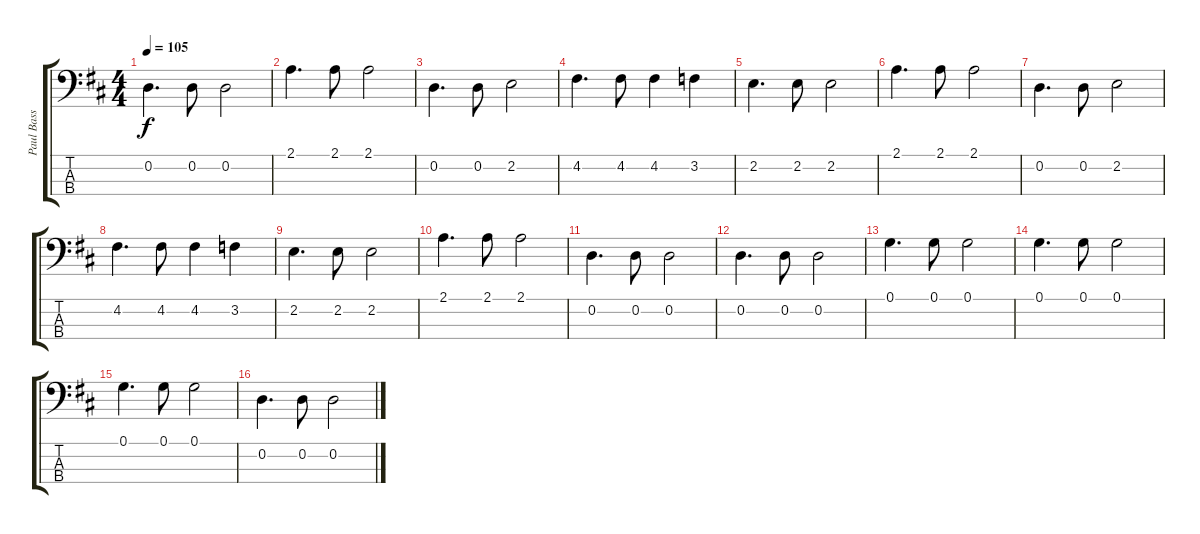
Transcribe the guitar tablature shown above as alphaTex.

\track ("Paul Bass" "Paul Bass") {solo instrument electricbassfinger}
\staff {score tabs}
\tuning (G2 D2 A1 E1) {hide}
\ts (4 4)
\tempo 105
\clef f4
\ks d
0.2.4{d dy f} 0.2.8 0.2.2 |
2.1.4{d} 2.1.8 2.1.2 |
0.2.4{d} 0.2.8 2.2.2 |
4.2.4{d} 4.2.8 4.2.4 3.2.4 |
2.2.4{d} 2.2.8 2.2.2 |
2.1.4{d} 2.1.8 2.1.2 |
0.2.4{d} 0.2.8 2.2.2 |
4.2.4{d} 4.2.8 4.2.4 3.2.4 |
2.2.4{d} 2.2.8 2.2.2 |
2.1.4{d} 2.1.8 2.1.2 |
0.2.4{d} 0.2.8 0.2.2 |
0.2.4{d} 0.2.8 0.2.2 |
0.1.4{d} 0.1.8 0.1.2 |
0.1.4{d} 0.1.8 0.1.2 |
0.1.4{d} 0.1.8 0.1.2 |
0.2.4{d} 0.2.8 0.2.2
